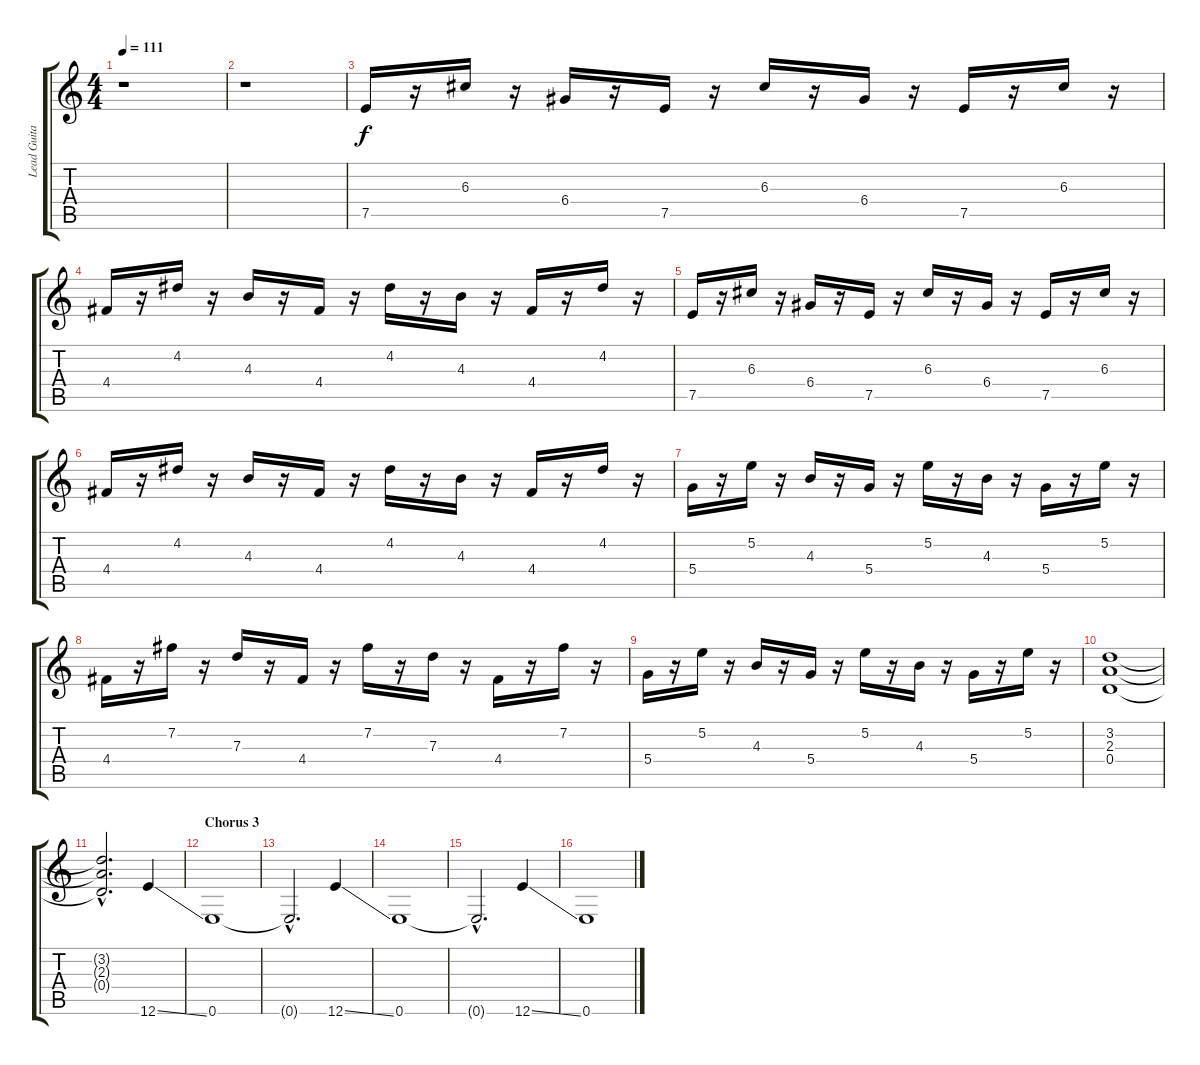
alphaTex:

\track ("Lead Guitar" "Lead Guita") {instrument overdrivenguitar}
\staff {score tabs}
\tuning (E4 B3 G3 D3 A2 E2) {hide}
\ts (4 4)
\tempo 111
\clef g2
\ks c
r.1{dy f} |
r.1 |
7.5.16 r.16 6.3.16 r.16 6.4.16 r.16 7.5.16 r.16 6.3.16 r.16 6.4.16 r.16 7.5.16 r.16 6.3.16 r.16 |
4.4.16 r.16 4.2.16 r.16 4.3.16 r.16 4.4.16 r.16 4.2.16 r.16 4.3.16 r.16 4.4.16 r.16 4.2.16 r.16 |
7.5.16 r.16 6.3.16 r.16 6.4.16 r.16 7.5.16 r.16 6.3.16 r.16 6.4.16 r.16 7.5.16 r.16 6.3.16 r.16 |
4.4.16 r.16 4.2.16 r.16 4.3.16 r.16 4.4.16 r.16 4.2.16 r.16 4.3.16 r.16 4.4.16 r.16 4.2.16 r.16 |
5.4.16 r.16 5.2.16 r.16 4.3.16 r.16 5.4.16 r.16 5.2.16 r.16 4.3.16 r.16 5.4.16 r.16 5.2.16 r.16 |
4.4.16 r.16 7.2.16 r.16 7.3.16 r.16 4.4.16 r.16 7.2.16 r.16 7.3.16 r.16 4.4.16 r.16 7.2.16 r.16 |
5.4.16 r.16 5.2.16 r.16 4.3.16 r.16 5.4.16 r.16 5.2.16 r.16 4.3.16 r.16 5.4.16 r.16 5.2.16 r.16 |
(3.2 2.3 0.4).1 |
(3.2{hac t} 2.3{hac t} 0.4{hac t}).2{d} 12.6{ss}.4 |
\section ("" "Chorus 3")
0.6.1 |
0.6{hac t}.2{d} 12.6{ss}.4 |
0.6.1 |
0.6{hac t}.2{d} 12.6{ss}.4 |
0.6.1
